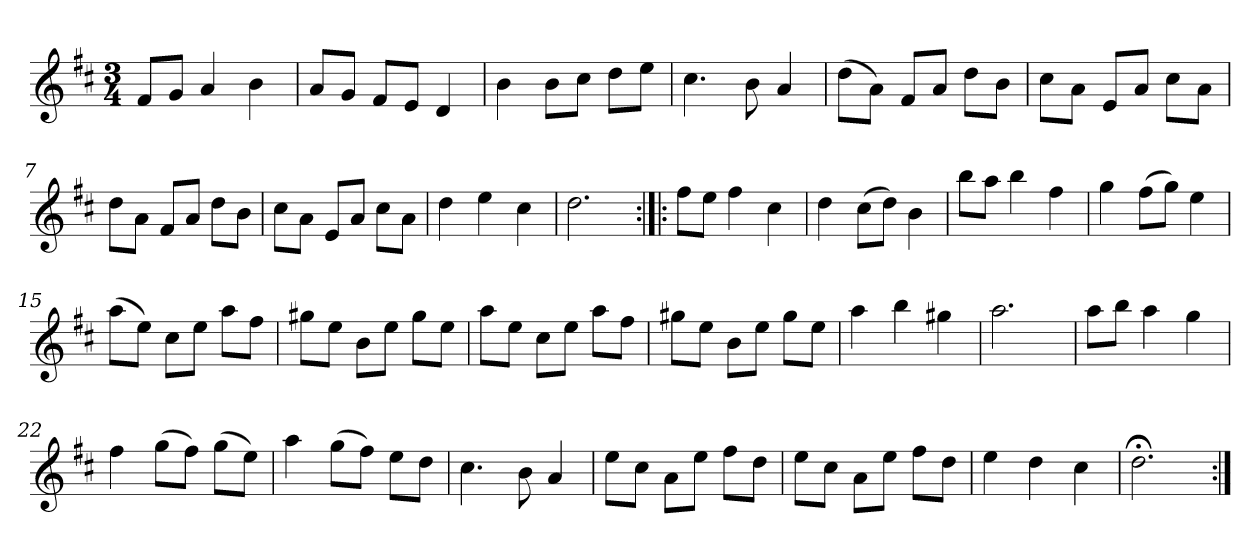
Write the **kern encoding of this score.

**kern
*part1
*staff1
*clefG2
*k[f#c#]
*D:
*M3/4
*MM120
=1
8f#/L
8g/J
4a
4b
=2
8a/L
8g/J
8f#/L
8e/J
4d
=3
4b
8b\L
8cc#\J
8dd\L
8ee\J
=4
4.cc#
8b
4a
=5
(8dd\L
8a\J)
8f#/L
8a/J
8dd\L
8b\J
=6
8cc#\L
8a\J
8e/L
8a/J
8cc#\L
8a\J
=7
8dd\L
8a\J
8f#/L
8a/J
8dd\L
8b\J
=8
8cc#\L
8a\J
8e/L
8a/J
8cc#\L
8a\J
=9
4dd
4ee
4cc#
=10
2.dd
=11:|!|:
8ff#\L
8ee\J
4ff#
4cc#
=12
4dd
(8cc#\L
8dd\J)
4b
=13
8bb\L
8aa\J
4bb
4ff#
=14
4gg
(8ff#\L
8gg\J)
4ee
=15
(8aa\L
8ee\J)
8cc#\L
8ee\J
8aa\L
8ff#\J
=16
8gg#X\L
8ee\J
8b\L
8ee\J
8gg#\L
8ee\J
=17
8aa\L
8ee\J
8cc#\L
8ee\J
8aa\L
8ff#\J
=18
8gg#X\L
8ee\J
8b\L
8ee\J
8gg#\L
8ee\J
=19
4aa
4bb
4gg#X
=20
2.aa
=21
8aa\L
8bb\J
4aa
4gg
=22
4ff#
(8gg\L
8ff#\J)
(8gg\L
8ee\J)
=23
4aa
(8gg\L
8ff#\J)
8ee\L
8dd\J
=24
4.cc#
8b
4a
=25
8ee\L
8cc#\J
8a\L
8ee\J
8ff#\L
8dd\J
=26
8ee\L
8cc#\J
8a\L
8ee\J
8ff#\L
8dd\J
=27
4ee
4dd
4cc#
=28
2.dd;<
=:|!
*-
